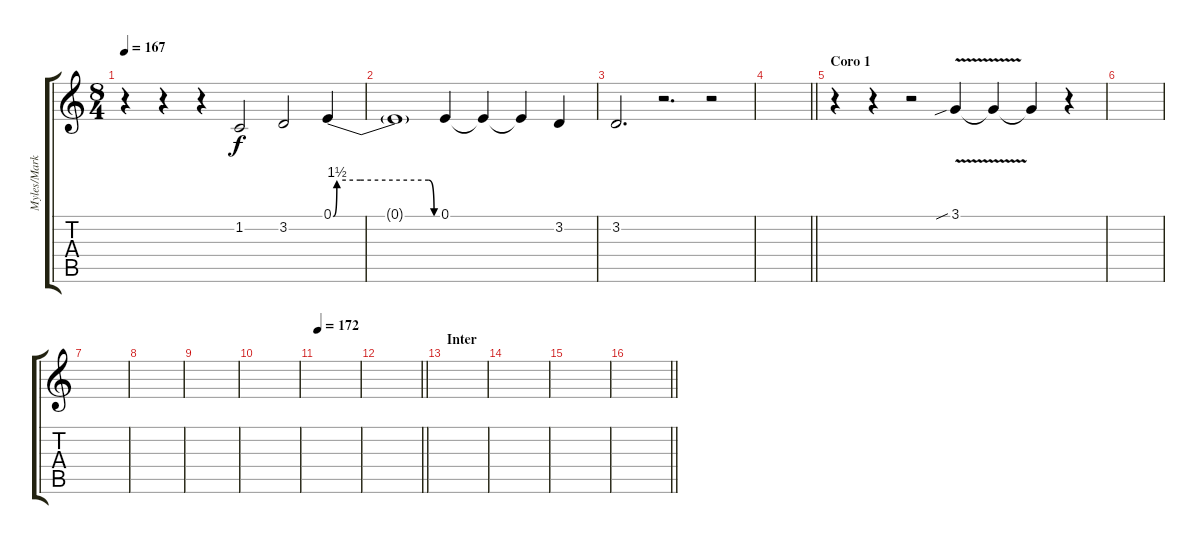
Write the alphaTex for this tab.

\track ("Myles/Mark [Backup Vocals]" "Myles/Mark") {instrument harmonica}
\staff {score tabs}
\tuning (E4 B3 G3 D3 A2 E2) {hide}
\ts (8 4)
\tempo 167
\clef g2
\ks c
r.4{dy f} r.4 r.4 1.2.2 3.2.2 0.1{be (custom 0 0 2 6 15 6 53 6 56 0 60 0)}.4 |
0.1{t}.1 0.1.4 0.1{t}.4 0.1{t}.4 3.2.4 |
3.2.2{d} r.2{d} r.2 |
\barLineRight lightlight
|
\section ("" "Coro 1")
r.4 r.4 r.2{instrument shakuhachi} 3.1{v sib}.4{instrument shakuhachi} 3.1{t}.4 3.1{t}.4 r.4 |
|
|
|
|
|
\tempo 172
|
\barLineRight lightlight
|
\section ("" "Inter")
|
|
|
\barLineRight lightlight
